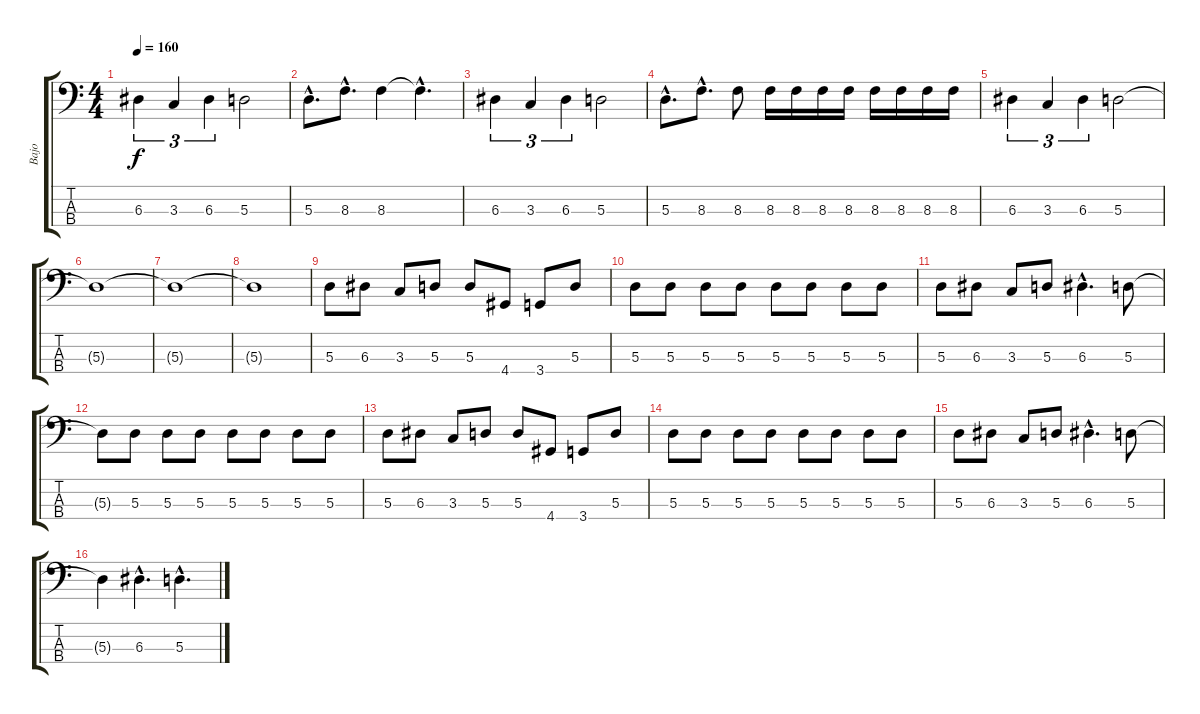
\track ("Bajo" "Bajo") {instrument electricbasspick}
\staff {score tabs}
\tuning (G2 D2 A1 E1) {hide}
\ts (4 4)
\tempo 160
\clef f4
\ks c
6.3.4{tu (3 2) dy f} 3.3.4{tu (3 2)} 6.3.4{tu (3 2)} 5.3.2 |
5.3{hac}.8{d} 8.3{hac}.8{d} 8.3.4 8.3{hac t}.4{d} |
6.3.4{tu (3 2)} 3.3.4{tu (3 2)} 6.3.4{tu (3 2)} 5.3.2 |
5.3{hac}.8{d} 8.3{hac}.8{d} 8.3.8 8.3.16 8.3.16 8.3.16 8.3.16 8.3.16 8.3.16 8.3.16 8.3.16 |
6.3.4{tu (3 2)} 3.3.4{tu (3 2)} 6.3.4{tu (3 2)} 5.3.2 |
5.3{t}.1 |
5.3{t}.1 |
5.3{t}.1 |
5.3.8 6.3.8 3.3.8 5.3.8 5.3.8 4.4.8 3.4.8 5.3.8 |
5.3.8 5.3.8 5.3.8 5.3.8 5.3.8 5.3.8 5.3.8 5.3.8 |
5.3.8 6.3.8 3.3.8 5.3.8 6.3{hac}.4{d} 5.3.8 |
5.3{t}.8 5.3.8 5.3.8 5.3.8 5.3.8 5.3.8 5.3.8 5.3.8 |
5.3.8 6.3.8 3.3.8 5.3.8 5.3.8 4.4.8 3.4.8 5.3.8 |
5.3.8 5.3.8 5.3.8 5.3.8 5.3.8 5.3.8 5.3.8 5.3.8 |
5.3.8 6.3.8 3.3.8 5.3.8 6.3{hac}.4{d} 5.3.8 |
5.3{t}.4 6.3{hac}.4{d} 5.3{hac}.4{d}
